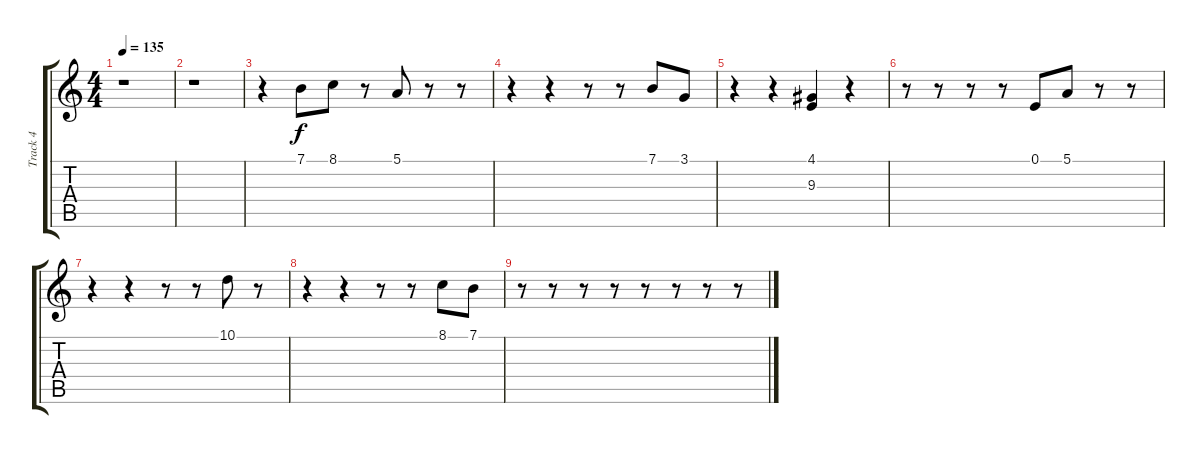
\track ("Track 4" "Track 4") {instrument fx1rain}
\staff {score tabs}
\tuning (E4 B3 G3 D3 A2 E2) {hide}
\ts (4 4)
\tempo 135
\clef g2
\ks c
r.1{dy f} |
r.1 |
r.4 7.1.8 8.1.8 r.8 5.1.8 r.8 r.8 |
r.4 r.4 r.8 r.8 7.1.8 3.1.8 |
r.4 r.4 (4.1 9.3).4 r.4 |
r.8 r.8 r.8 r.8 0.1.8 5.1.8 r.8 r.8 |
r.4 r.4 r.8 r.8 10.1.8 r.8 |
r.4 r.4 r.8 r.8 8.1.8 7.1.8 |
r.8 r.8 r.8 r.8 r.8 r.8 r.8 r.8
